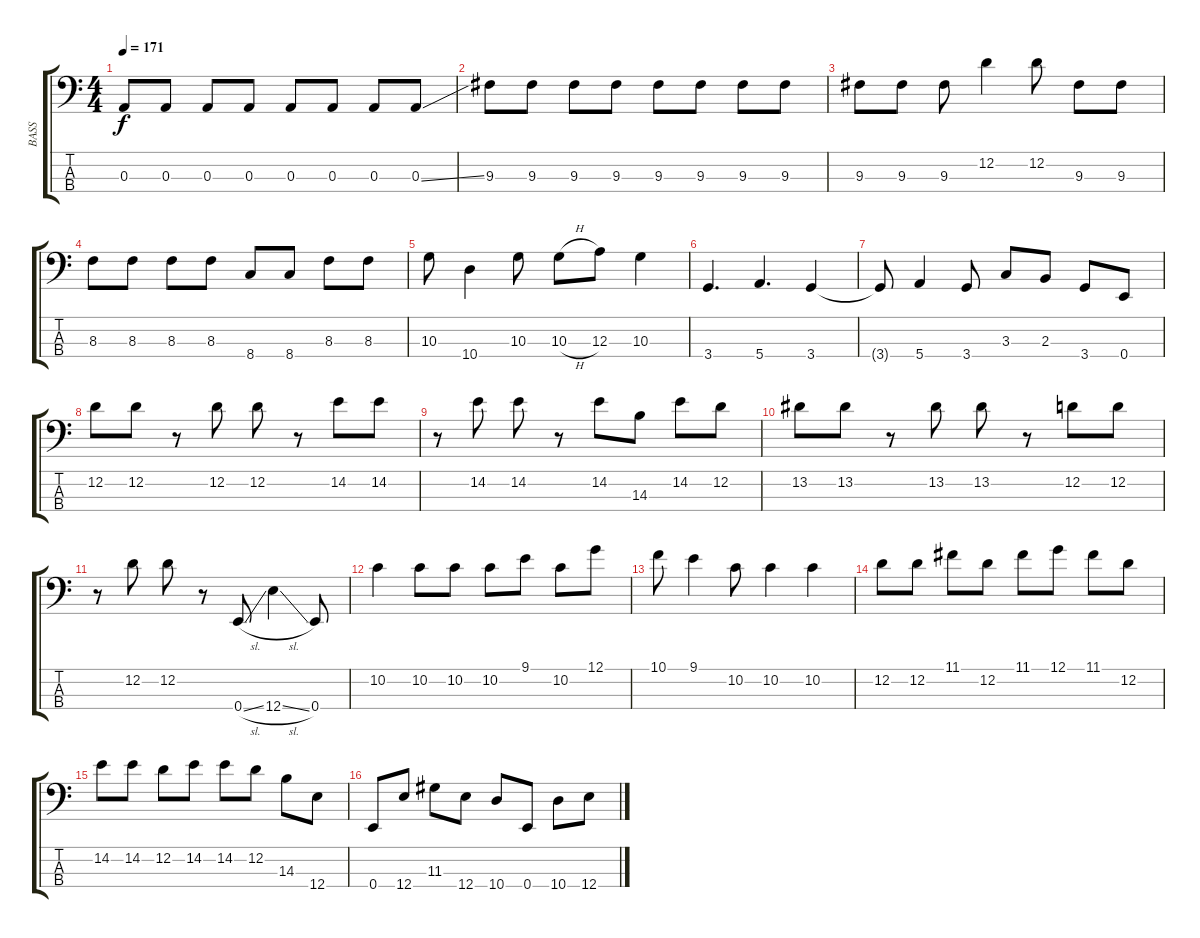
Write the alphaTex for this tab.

\track ("BASS" "BASS") {instrument electricbassfinger}
\staff {score tabs}
\tuning (G2 D2 A1 E1) {hide}
\ts (4 4)
\tempo 171
\clef f4
\ks c
0.3.8{dy f} 0.3.8 0.3.8 0.3.8 0.3.8 0.3.8 0.3.8 0.3{ss}.8 |
9.3.8 9.3.8 9.3.8 9.3.8 9.3.8 9.3.8 9.3.8 9.3.8 |
9.3.8 9.3.8 9.3.8 12.2.4 12.2.8 9.3.8 9.3.8 |
8.3.8 8.3.8 8.3.8 8.3.8 8.4.8 8.4.8 8.3.8 8.3.8 |
10.3.8 10.4.4 10.3.8 10.3{h}.8 12.3.8 10.3.4 |
3.4.4{d} 5.4.4{d} 3.4.4 |
3.4{t}.8 5.4.4 3.4.8 3.3.8 2.3.8 3.4.8 0.4.8 |
12.2.8 12.2.8 r.8 12.2.8 12.2.8 r.8 14.2.8 14.2.8 |
r.8 14.2.8 14.2.8 r.8 14.2.8 14.3.8 14.2.8 12.2.8 |
13.2.8 13.2.8 r.8 13.2.8 13.2.8 r.8 12.2.8 12.2.8 |
r.8 12.2.8 12.2.8 r.8 0.4{sl}.8 12.4{sl}.4 0.4.8 |
10.2.4 10.2.8 10.2.8 10.2.8 9.1.8 10.2.8 12.1.8 |
10.1.8 9.1.4 10.2.8 10.2.4 10.2.4 |
12.2.8 12.2.8 11.1.8 12.2.8 11.1.8 12.1.8 11.1.8 12.2.8 |
14.2.8 14.2.8 12.2.8 14.2.8 14.2.8 12.2.8 14.3.8 12.4.8 |
0.4.8 12.4.8 11.3.8 12.4.8 10.4.8 0.4.8 10.4.8 12.4.8
